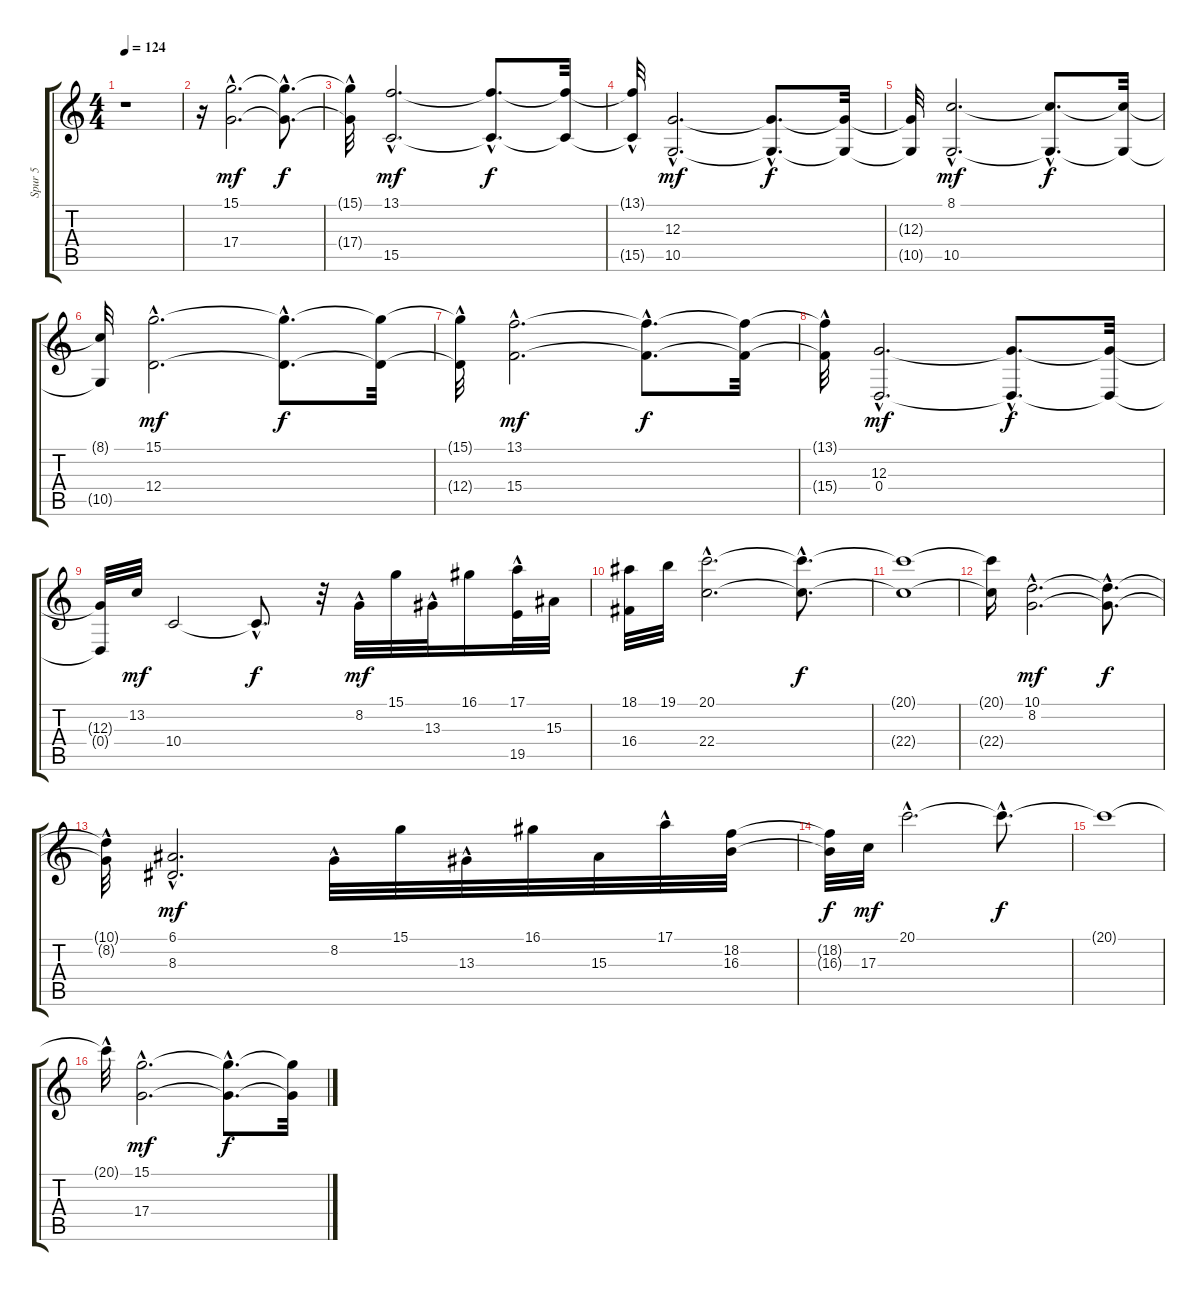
\track ("Spur 5" "Spur 5") {instrument stringensemble1}
\staff {score tabs}
\tuning (E4 B3 G3 D3 A2 E2) {hide}
\ts (4 4)
\tempo 124
\clef g2
\ks c
r.1{dy f} |
r.16 (15.1{hac} 17.4{hac}).2{d dy mf volume 11 instrument stringensemble1} (15.1{hac t} 17.4{hac t}).8{d dy f} |
(15.1{hac t} 17.4{t}).32 (13.1{hac} 15.5{hac}).2{d dy mf} (13.1{hac t} 15.5{hac t}).8{d dy f} (13.1{t} 15.5{t}).32 |
(13.1{hac t} 15.5{t}).32 (12.3{hac} 10.5{hac}).2{d dy mf} (12.3{hac t} 10.5{hac t}).8{d dy f} (12.3{t} 10.5{t}).32 |
(12.3{t} 10.5{t}).32 (8.1{hac} 10.5{hac}).2{d dy mf} (8.1{hac t} 10.5{hac t}).8{d dy f} (8.1{t} 10.5{t}).32 |
(8.1{t} 10.5{t}).32 (15.1{hac} 12.4{hac}).2{d dy mf} (15.1{hac t} 12.4{hac t}).8{d dy f} (15.1{t} 12.4{t}).32 |
(15.1{hac t} 12.4{t}).32 (13.1{hac} 15.4{hac}).2{d dy mf} (13.1{hac t} 15.4{hac t}).8{d dy f} (13.1{t} 15.4{t}).32 |
(13.1{hac t} 15.4{t}).32 (12.3{hac} 0.4{hac}).2{d dy mf} (12.3{hac t} 0.4{hac t}).8{d dy f} (12.3{t} 0.4{t}).32 |
(12.3{t} 0.4{t}).32 13.2.32{dy mf} 10.4.2 10.4{hac t}.8{d dy f} r.32 8.2{hac}.32{dy mf} 15.1.32 13.3{hac}.32 16.1.16 (17.1{hac} 19.5).32 15.3.32 |
(18.1 16.4).32 19.1.32 (20.1{hac} 22.4{hac}).2{d} (20.1{hac t} 22.4{hac t}).8{d dy f} |
(20.1{t} 22.4{t}).1 |
(20.1{t} 22.4{t}).16 (10.1{hac} 8.2{hac}).2{d dy mf} (10.1{hac t} 8.2{hac t}).8{d dy f} |
(10.1{t} 8.2{hac t}).32 (6.1 8.3{hac}).2{d dy mf} 8.2{hac}.32 15.1.32 13.3{hac}.32 16.1.32 15.3.32 17.1{hac}.32 (18.2 16.3).32 |
(18.2{t} 16.3{t}).32{dy f} 17.3.32{dy mf} 20.1{hac}.2{d} 20.1{hac t}.8{d dy f} |
20.1{t}.1 |
20.1{hac t}.32 (15.1{hac} 17.4{hac}).2{d dy mf} (15.1{hac t} 17.4{hac t}).8{d dy f} (15.1{t} 17.4{t}).32
